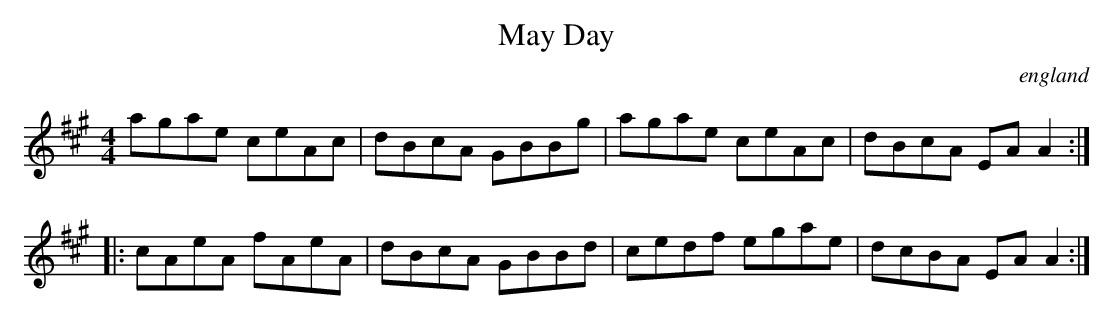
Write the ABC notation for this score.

X:1
T:May Day
O:england
M:4/4
L:1/8
K:A
agae ceAc | dBcA GBBg | agae ceAc | dBcA EAA2:|
|:cAeA fAeA | dBcA GBBd | cedf egae | dcBA EAA2:|
